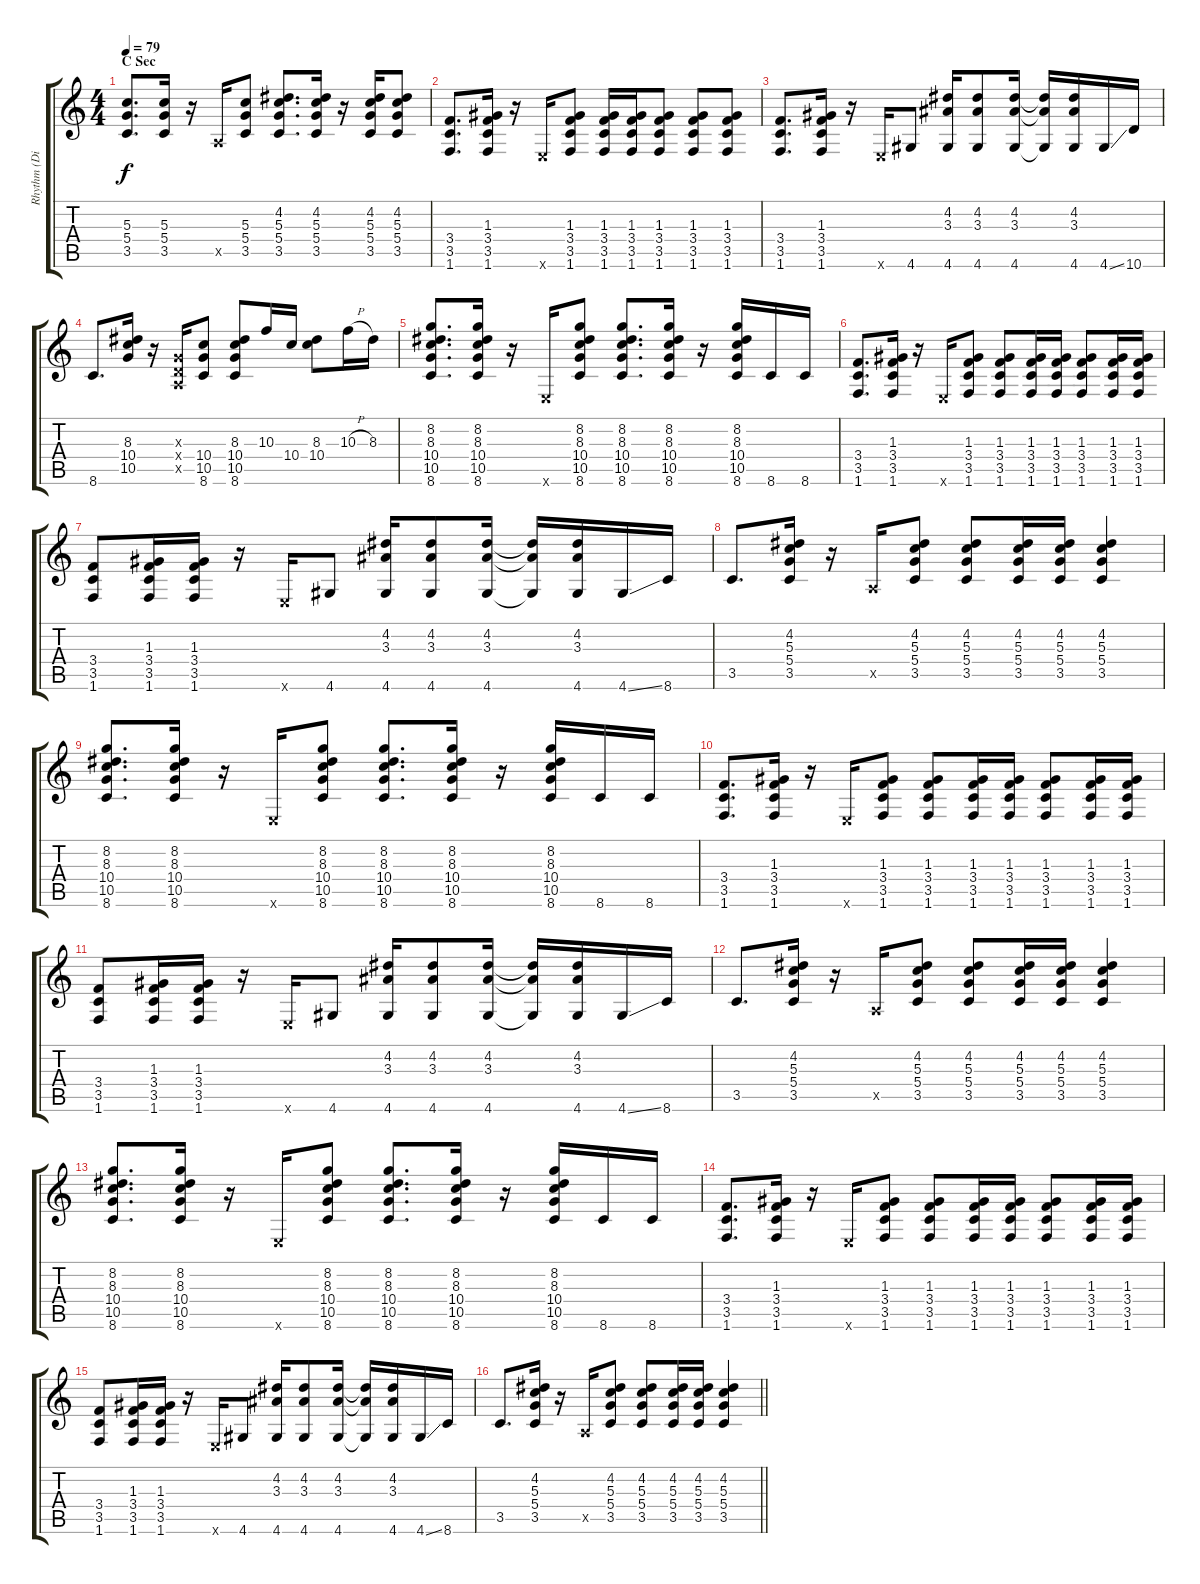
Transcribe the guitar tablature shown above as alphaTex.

\track ("Rhythm (Distortion Guitar)" "Rhythm (Di") {instrument distortionguitar}
\staff {score tabs}
\tuning (E4 B3 G3 D3 A2 E2) {hide}
\ts (4 4)
\section ("" "C Sec")
\tempo 79
\clef g2
\ks c
(5.3 5.4 3.5).8{d dy f} (5.3 5.4 3.5).16 r.16 0.5{x}.16 (5.3 5.4 3.5).8 (4.2 5.3 5.4 3.5).8{d} (4.2 5.3 5.4 3.5).16 r.16 (4.2 5.3 5.4 3.5).16 (4.2 5.3 5.4 3.5).8 |
(3.4 3.5 1.6).8{d} (1.3 3.4 3.5 1.6).16 r.16 0.6{x}.16 (1.3 3.4 3.5 1.6).8 (1.3 3.4 3.5 1.6).16 (1.3 3.4 3.5 1.6).16 (1.3 3.4 3.5 1.6).8 (1.3 3.4 3.5 1.6).8 (1.3 3.4 3.5 1.6).8 |
(3.4 3.5 1.6).8{d} (1.3 3.4 3.5 1.6).16 r.16 0.6{x}.16 4.6.8 (4.2 3.3 4.6).16 (4.2 3.3 4.6).8 (4.2 3.3 4.6).16 (4.2{t} 3.3{t} 4.6{t}).16 (4.2 3.3 4.6).16 4.6{ss}.16 10.6.16 |
8.6.8{d} (8.3 10.4 10.5).16 r.16 (0.3{x} 0.4{x} 0.5{x}).16 (10.4 10.5 8.6).8 (8.3 10.4 10.5 8.6).8 10.3.16 10.4.16 (8.3 10.4).8 10.3{h}.16 8.3.16 |
(8.2 8.3 10.4 10.5 8.6).8{d} (8.2 8.3 10.4 10.5 8.6).16 r.16 0.6{x}.16 (8.2 8.3 10.4 10.5 8.6).8 (8.2 8.3 10.4 10.5 8.6).8{d} (8.2 8.3 10.4 10.5 8.6).16 r.16 (8.2 8.3 10.4 10.5 8.6).16 8.6.16 8.6.16 |
(3.4 3.5 1.6).8{d} (1.3 3.4 3.5 1.6).16 r.16 0.6{x}.16 (1.3 3.4 3.5 1.6).8 (1.3 3.4 3.5 1.6).8 (1.3 3.4 3.5 1.6).16 (1.3 3.4 3.5 1.6).16 (1.3 3.4 3.5 1.6).8 (1.3 3.4 3.5 1.6).16 (1.3 3.4 3.5 1.6).16 |
(3.4 3.5 1.6).8 (1.3 3.4 3.5 1.6).16 (1.3 3.4 3.5 1.6).16 r.16 0.6{x}.16 4.6.8 (4.2 3.3 4.6).16 (4.2 3.3 4.6).8 (4.2 3.3 4.6).16 (4.2{t} 3.3{t} 4.6{t}).16 (4.2 3.3 4.6).16 4.6{ss}.16 8.6.16 |
3.5.8{d} (4.2 5.3 5.4 3.5).16 r.16 0.5{x}.16 (4.2 5.3 5.4 3.5).8 (4.2 5.3 5.4 3.5).8 (4.2 5.3 5.4 3.5).16 (4.2 5.3 5.4 3.5).16 (4.2 5.3 5.4 3.5).4 |
(8.2 8.3 10.4 10.5 8.6).8{d} (8.2 8.3 10.4 10.5 8.6).16 r.16 0.6{x}.16 (8.2 8.3 10.4 10.5 8.6).8 (8.2 8.3 10.4 10.5 8.6).8{d} (8.2 8.3 10.4 10.5 8.6).16 r.16 (8.2 8.3 10.4 10.5 8.6).16 8.6.16 8.6.16 |
(3.4 3.5 1.6).8{d} (1.3 3.4 3.5 1.6).16 r.16 0.6{x}.16 (1.3 3.4 3.5 1.6).8 (1.3 3.4 3.5 1.6).8 (1.3 3.4 3.5 1.6).16 (1.3 3.4 3.5 1.6).16 (1.3 3.4 3.5 1.6).8 (1.3 3.4 3.5 1.6).16 (1.3 3.4 3.5 1.6).16 |
(3.4 3.5 1.6).8 (1.3 3.4 3.5 1.6).16 (1.3 3.4 3.5 1.6).16 r.16 0.6{x}.16 4.6.8 (4.2 3.3 4.6).16 (4.2 3.3 4.6).8 (4.2 3.3 4.6).16 (4.2{t} 3.3{t} 4.6{t}).16 (4.2 3.3 4.6).16 4.6{ss}.16 8.6.16 |
3.5.8{d} (4.2 5.3 5.4 3.5).16 r.16 0.5{x}.16 (4.2 5.3 5.4 3.5).8 (4.2 5.3 5.4 3.5).8 (4.2 5.3 5.4 3.5).16 (4.2 5.3 5.4 3.5).16 (4.2 5.3 5.4 3.5).4 |
(8.2 8.3 10.4 10.5 8.6).8{d} (8.2 8.3 10.4 10.5 8.6).16 r.16 0.6{x}.16 (8.2 8.3 10.4 10.5 8.6).8 (8.2 8.3 10.4 10.5 8.6).8{d} (8.2 8.3 10.4 10.5 8.6).16 r.16 (8.2 8.3 10.4 10.5 8.6).16 8.6.16 8.6.16 |
(3.4 3.5 1.6).8{d} (1.3 3.4 3.5 1.6).16 r.16 0.6{x}.16 (1.3 3.4 3.5 1.6).8 (1.3 3.4 3.5 1.6).8 (1.3 3.4 3.5 1.6).16 (1.3 3.4 3.5 1.6).16 (1.3 3.4 3.5 1.6).8 (1.3 3.4 3.5 1.6).16 (1.3 3.4 3.5 1.6).16 |
(3.4 3.5 1.6).8 (1.3 3.4 3.5 1.6).16 (1.3 3.4 3.5 1.6).16 r.16 0.6{x}.16 4.6.8 (4.2 3.3 4.6).16 (4.2 3.3 4.6).8 (4.2 3.3 4.6).16 (4.2{t} 3.3{t} 4.6{t}).16 (4.2 3.3 4.6).16 4.6{ss}.16 8.6.16 |
\barLineRight lightlight
3.5.8{d} (4.2 5.3 5.4 3.5).16{txt ""} r.16 0.5{x}.16 (4.2 5.3 5.4 3.5).8 (4.2 5.3 5.4 3.5).8 (4.2 5.3 5.4 3.5).16 (4.2 5.3 5.4 3.5).16 (4.2 5.3 5.4 3.5).4
